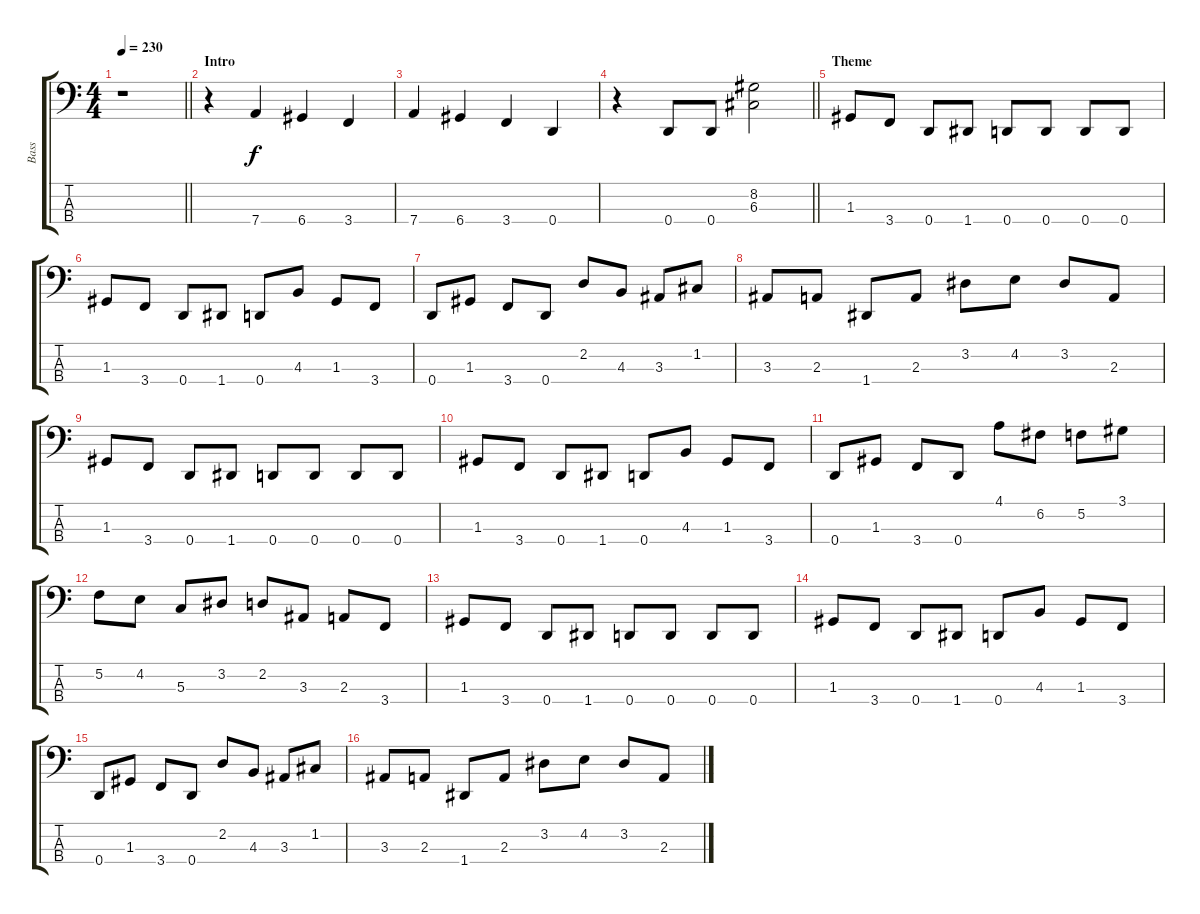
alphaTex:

\track ("Bass" "Bass") {instrument electricbasspick}
\staff {score tabs}
\tuning (F2 C2 G1 D1) {hide}
\ts (4 4)
\tempo 230
\clef f4
\barLineRight lightlight
\ks c
r.1{dy f instrument electricbasspick} |
\section ("" "Intro")
r.4 7.4.4 6.4.4 3.4.4 |
7.4.4 6.4.4 3.4.4 0.4.4 |
\barLineRight lightlight
r.4 0.4.8 0.4.8 (8.2 6.3).2 |
\section ("" "Theme")
1.3.8 3.4.8 0.4.8 1.4.8 0.4.8 0.4.8 0.4.8 0.4.8 |
1.3.8 3.4.8 0.4.8 1.4.8 0.4.8 4.3.8 1.3.8 3.4.8 |
0.4.8 1.3.8 3.4.8 0.4.8 2.2.8 4.3.8 3.3.8 1.2.8 |
3.3.8 2.3.8 1.4.8 2.3.8 3.2.8 4.2.8 3.2.8 2.3.8 |
1.3.8 3.4.8 0.4.8 1.4.8 0.4.8 0.4.8 0.4.8 0.4.8 |
1.3.8 3.4.8 0.4.8 1.4.8 0.4.8 4.3.8 1.3.8 3.4.8 |
0.4.8 1.3.8 3.4.8 0.4.8 4.1.8 6.2.8 5.2.8 3.1.8 |
5.2.8 4.2.8 5.3.8 3.2.8 2.2.8 3.3.8 2.3.8 3.4.8 |
1.3.8 3.4.8 0.4.8 1.4.8 0.4.8 0.4.8 0.4.8 0.4.8 |
1.3.8 3.4.8 0.4.8 1.4.8 0.4.8 4.3.8 1.3.8 3.4.8 |
0.4.8 1.3.8 3.4.8 0.4.8 2.2.8 4.3.8 3.3.8 1.2.8 |
3.3.8 2.3.8 1.4.8 2.3.8 3.2.8 4.2.8 3.2.8 2.3.8
